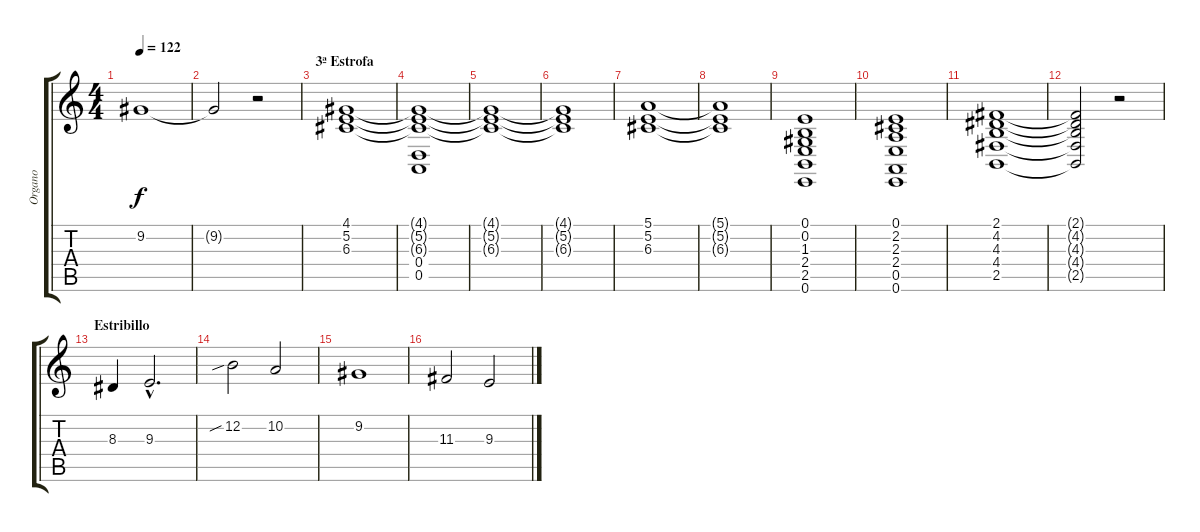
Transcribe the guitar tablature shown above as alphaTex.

\track ("Organo" "Organo") {instrument pad7halo}
\staff {score tabs}
\tuning (E4 B3 G3 D3 A2 E2) {hide}
\ts (4 4)
\tempo 122
\clef g2
\ks c
9.2.1{dy f} |
9.2{t}.2 r.2 |
\section ("" "3ª Estrofa")
(4.1 5.2 6.3).1 |
(4.1{t} 5.2{t} 6.3{t} 0.4 0.5).1 |
(4.1{t} 5.2{t} 6.3{t}).1 |
(4.1{t} 5.2{t} 6.3{t}).1 |
(5.1 5.2 6.3).1 |
(5.1{t} 5.2{t} 6.3{t}).1 |
(0.1 0.2 1.3 2.4 2.5 0.6).1 |
(0.1 2.2 2.3 2.4 0.5 0.6).1 |
(2.1 4.2 4.3 4.4 2.5).1 |
(2.1{t} 4.2{t} 4.3{t} 4.4{t} 2.5{t}).2 r.2 |
\section ("" "Estribillo")
8.3.4 9.3{hac}.2{d} |
12.2{sib}.2 10.2.2 |
9.2.1 |
11.3.2 9.3.2
